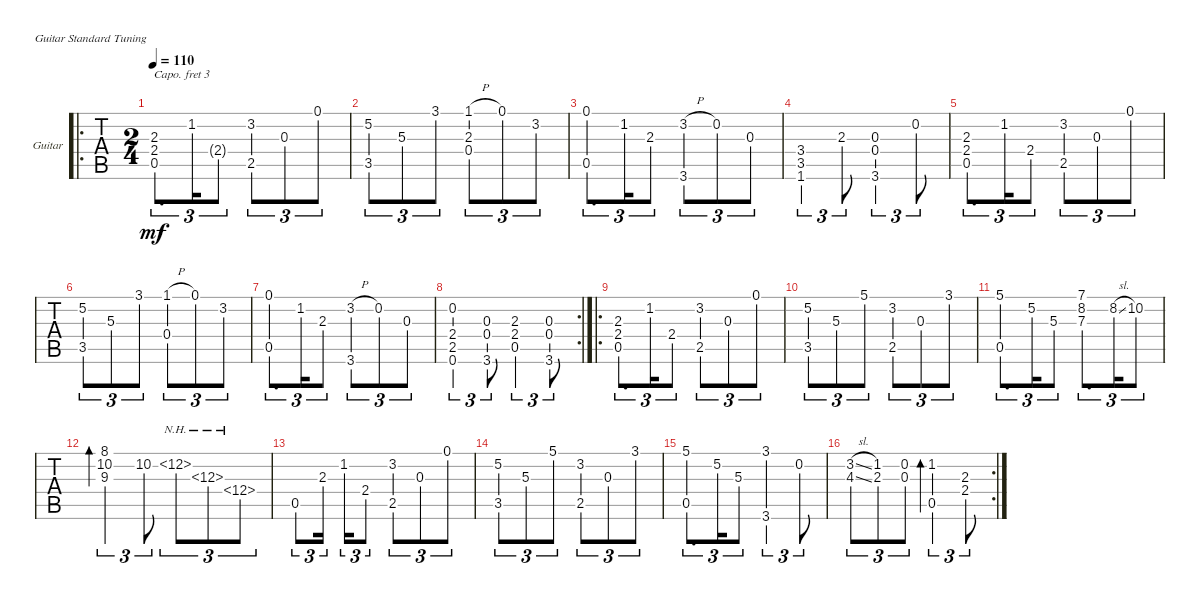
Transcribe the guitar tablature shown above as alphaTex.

\defaultSystemsLayout 4
\bracketExtendMode groupsimilarinstruments
\firstSystemTrackNameOrientation horizontal
\otherSystemsTrackNameOrientation horizontal
\track ("Guitar" "Guitar") {instrument electricguitarclean}
\staff {tabs}
\capo 3
\tuning (E4 B3 G3 D3 A2 E2)
\ro
\ts (2 4)
\tempo 110
\clef g2
\ks c
(2.4 2.3 0.5).8{d tu (3 2) dy mf} 1.2.16{tu (3 2)} 2.4{g}.8{tu (3 2)} (2.5 3.2).8{tu (3 2)} 0.3.8{tu (3 2)} 0.1.8{tu (3 2)} |
(3.5 5.2).8{tu (3 2)} 5.3.8{tu (3 2)} 3.1.8{tu (3 2)} (0.4 1.1{h} 2.3).8{tu (3 2)} 0.1.8{tu (3 2)} 3.2.8{tu (3 2)} |
(0.5 0.1).8{d tu (3 2)} 1.2.16{tu (3 2)} 2.3.8{tu (3 2)} (3.6 3.2{h}).8{tu (3 2)} 0.2.8{tu (3 2)} 0.3.8{tu (3 2)} |
(1.6 3.5 3.4).4{tu (3 2)} 2.3.8{tu (3 2)} (0.4 0.3 3.6).4{tu (3 2)} 0.2.8{tu (3 2)} |
(2.4 2.3 0.5).8{d tu (3 2)} 1.2.16{tu (3 2)} 2.4.8{tu (3 2)} (2.5 3.2).8{tu (3 2)} 0.3.8{tu (3 2)} 0.1.8{tu (3 2)} |
(3.5 5.2).8{tu (3 2)} 5.3.8{tu (3 2)} 3.1.8{tu (3 2)} (1.1{h} 0.4).8{tu (3 2)} 0.1.8{tu (3 2)} 3.2.8{tu (3 2)} |
(0.5 0.1).8{d tu (3 2)} 1.2.16{tu (3 2)} 2.3.8{tu (3 2)} (3.6 3.2{h}).8{tu (3 2)} 0.2.8{tu (3 2)} 0.3.8{tu (3 2)} |
\rc 2
(0.6 2.5 2.4 0.2).4{tu (3 2)} (3.6 0.4 0.3).8{tu (3 2)} (0.5 2.3 2.4).4{tu (3 2)} (3.6 0.4 0.3).8{tu (3 2)} |
\ro
(0.5 2.3 2.4).8{d tu (3 2)} 1.2.16{tu (3 2)} 2.4.8{tu (3 2)} (2.5 3.2).8{tu (3 2)} 0.3.8{tu (3 2)} 0.1.8{tu (3 2)} |
(3.5 5.2).8{tu (3 2)} 5.3.8{tu (3 2)} 5.1.8{tu (3 2)} (2.5 3.2).8{tu (3 2)} 0.3.8{tu (3 2)} 3.1.8{tu (3 2)} |
(0.5 5.1).8{d tu (3 2)} 5.2.16{tu (3 2)} 5.3.8{tu (3 2)} (7.1 7.3 8.2).8{d tu (3 2)} 8.2{sl}.16{tu (3 2)} 10.2.8{tu (3 2)} |
(9.3 8.1 10.2).4{tu (3 2) bd 120} 10.2.8{tu (3 2)} 12.2{nh}.8{tu (3 2)} 12.3{nh}.8{tu (3 2)} 12.4{nh}.8{tu (3 2)} |
0.5.8{tu (3 2)} 2.3.16{tu (3 2)} 1.2.16{tu (3 2)} 2.4.8{tu (3 2)} (2.5 3.2).8{tu (3 2)} 0.3.8{tu (3 2)} 0.1.8{tu (3 2)} |
(3.5 5.2).8{tu (3 2)} 5.3.8{tu (3 2)} 5.1.8{tu (3 2)} (2.5 3.2).8{tu (3 2)} 0.3.8{tu (3 2)} 3.1.8{tu (3 2)} |
(0.5 5.1).8{d tu (3 2)} 5.2.16{tu (3 2)} 5.3.8{tu (3 2)} (3.1 3.6).4{tu (3 2)} 0.2.8{tu (3 2)} |
\rc 2
(4.3{sl} 3.2{sl}).8{tu (3 2)} (1.2 2.3).8{tu (3 2)} (0.2 0.3).8{tu (3 2)} (0.5 1.2).4{tu (3 2) bd 74} (2.3 2.4).8{tu (3 2)}
